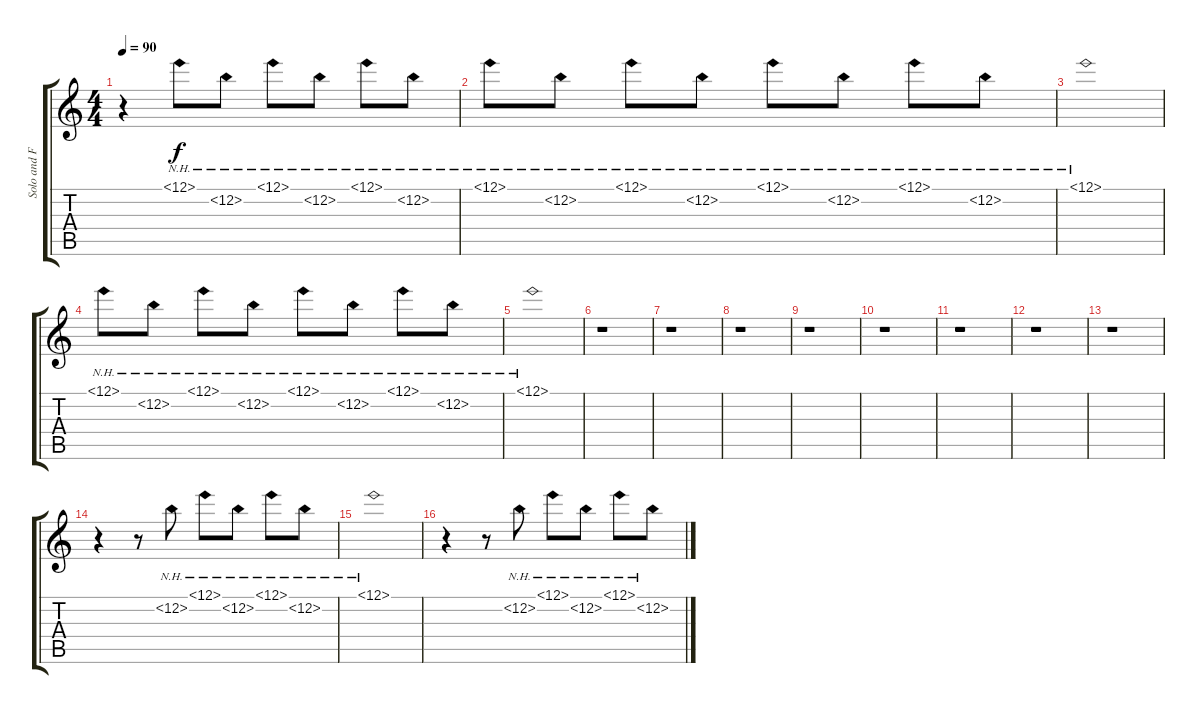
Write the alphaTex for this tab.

\track ("Solo and Fills" "Solo and F") {instrument acousticguitarsteel}
\staff {score tabs}
\tuning (E4 B3 G3 D3 A2 E2) {hide}
\ts (4 4)
\tempo 90
\clef g2
\ks c
r.4{dy f} 12.1{nh}.8 12.2{nh}.8 12.1{nh}.8 12.2{nh}.8 12.1{nh}.8 12.2{nh}.8 |
12.1{nh}.8 12.2{nh}.8 12.1{nh}.8 12.2{nh}.8 12.1{nh}.8 12.2{nh}.8 12.1{nh}.8 12.2{nh}.8 |
12.1{nh}.1 |
12.1{nh}.8 12.2{nh}.8 12.1{nh}.8 12.2{nh}.8 12.1{nh}.8 12.2{nh}.8 12.1{nh}.8 12.2{nh}.8 |
12.1{nh}.1 |
r.1 |
r.1 |
r.1 |
r.1 |
r.1 |
r.1 |
r.1 |
r.1 |
r.4 r.8 12.2{nh}.8 12.1{nh}.8 12.2{nh}.8 12.1{nh}.8 12.2{nh}.8 |
12.1{nh}.1 |
r.4 r.8 12.2{nh}.8 12.1{nh}.8 12.2{nh}.8 12.1{nh}.8 12.2{nh}.8
